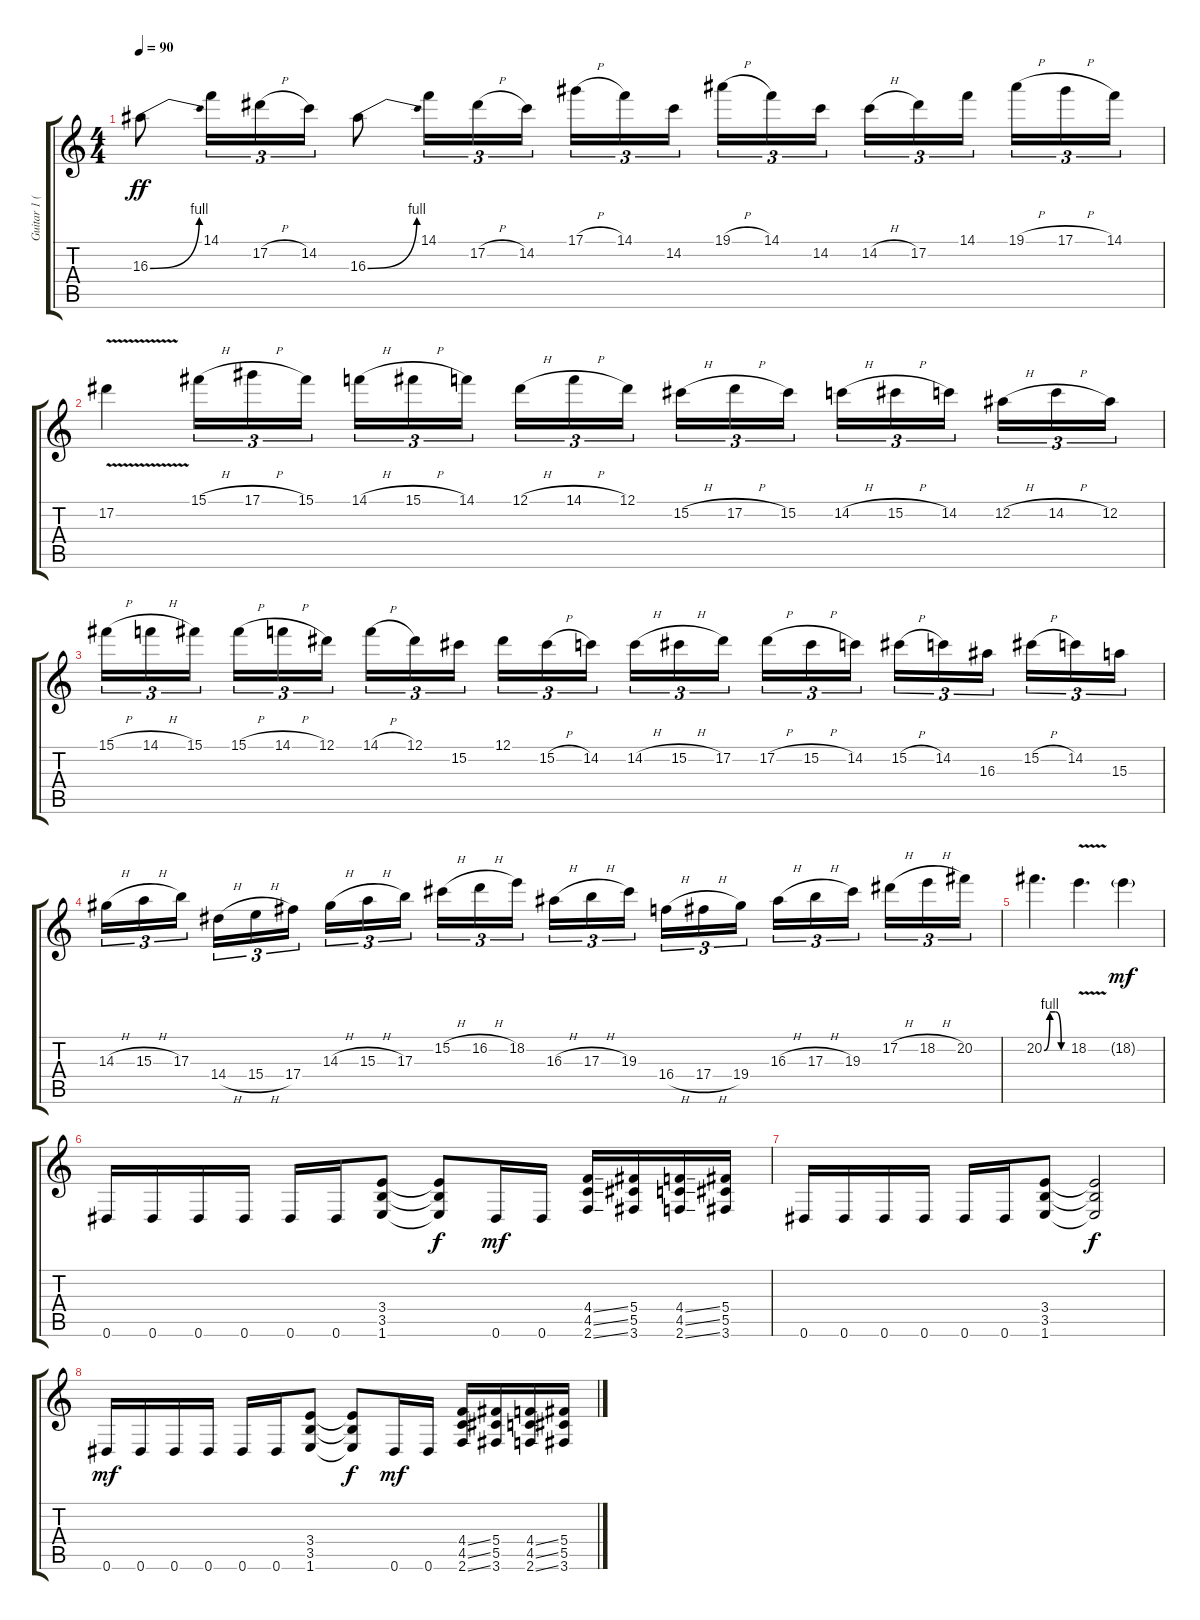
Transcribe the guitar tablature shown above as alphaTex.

\track ("Guitar 1 (Dave Mustaine)" "Guitar 1 (") {instrument distortionguitar}
\staff {score tabs}
\tuning (Eb4 Bb3 Gb3 Db3 Ab2 Eb2) {hide}
\ts (4 4)
\tempo 90
\clef g2
\ks c
16.3{be (bend 0 0 60 4)}.8{dy ff} 14.1.16{tu (3 2)} 17.2{h}.16{tu (3 2)} 14.2.16{tu (3 2)} 16.3{be (bend 0 0 60 4)}.8 14.1.16{tu (3 2)} 17.2{h}.16{tu (3 2)} 14.2.16{tu (3 2)} 17.1{h}.16{tu (3 2)} 14.1.16{tu (3 2)} 14.2.16{tu (3 2) beam splitsecondary} 19.1{h}.16{tu (3 2)} 14.1.16{tu (3 2)} 14.2.16{tu (3 2)} 14.2{h}.16{tu (3 2)} 17.2.16{tu (3 2)} 14.1.16{tu (3 2) beam splitsecondary} 19.1{h}.16{tu (3 2)} 17.1{h}.16{tu (3 2)} 14.1.16{tu (3 2)} |
17.2{v}.4 15.1{h}.16{tu (3 2)} 17.1{h}.16{tu (3 2)} 15.1.16{tu (3 2) beam splitsecondary} 14.1{h}.16{tu (3 2)} 15.1{h}.16{tu (3 2)} 14.1.16{tu (3 2)} 12.1{h}.16{tu (3 2)} 14.1{h}.16{tu (3 2)} 12.1.16{tu (3 2) beam splitsecondary} 15.2{h}.16{tu (3 2)} 17.2{h}.16{tu (3 2)} 15.2.16{tu (3 2)} 14.2{h}.16{tu (3 2)} 15.2{h}.16{tu (3 2)} 14.2.16{tu (3 2) beam splitsecondary} 12.2{h}.16{tu (3 2)} 14.2{h}.16{tu (3 2)} 12.2.16{tu (3 2)} |
15.1{h}.16{tu (3 2)} 14.1{h}.16{tu (3 2)} 15.1.16{tu (3 2) beam splitsecondary} 15.1{h}.16{tu (3 2)} 14.1{h}.16{tu (3 2)} 12.1.16{tu (3 2)} 14.1{h}.16{tu (3 2)} 12.1.16{tu (3 2)} 15.2.16{tu (3 2) beam splitsecondary} 12.1.16{tu (3 2)} 15.2{h}.16{tu (3 2)} 14.2.16{tu (3 2)} 14.2{h}.16{tu (3 2)} 15.2{h}.16{tu (3 2)} 17.2.16{tu (3 2) beam splitsecondary} 17.2{h}.16{tu (3 2)} 15.2{h}.16{tu (3 2)} 14.2.16{tu (3 2)} 15.2{h}.16{tu (3 2)} 14.2.16{tu (3 2)} 16.3.16{tu (3 2) beam splitsecondary} 15.2{h}.16{tu (3 2)} 14.2.16{tu (3 2)} 15.3.16{tu (3 2)} |
14.3{h}.16{tu (3 2)} 15.3{h}.16{tu (3 2)} 17.3.16{tu (3 2) beam splitsecondary} 14.4{h}.16{tu (3 2)} 15.4{h}.16{tu (3 2)} 17.4.16{tu (3 2)} 14.3{h}.16{tu (3 2)} 15.3{h}.16{tu (3 2)} 17.3.16{tu (3 2) beam splitsecondary} 15.2{h}.16{tu (3 2)} 16.2{h}.16{tu (3 2)} 18.2.16{tu (3 2)} 16.3{h}.16{tu (3 2)} 17.3{h}.16{tu (3 2)} 19.3.16{tu (3 2) beam splitsecondary} 16.4{h}.16{tu (3 2)} 17.4{h}.16{tu (3 2)} 19.4.16{tu (3 2)} 16.3{h}.16{tu (3 2)} 17.3{h}.16{tu (3 2)} 19.3.16{tu (3 2) beam splitsecondary} 17.2{h}.16{tu (3 2)} 18.2{h}.16{tu (3 2)} 20.2.16{tu (3 2)} |
20.2{be (custom 0 0 15 4 30 4 45 0 60 0)}.4{d} 18.2{v}.4{d} 18.2{g}.4{dy mf} |
0.6.16 0.6.16 0.6.16 0.6.16 0.6.16 0.6.16 (3.4 3.5 1.6).8 (3.4{t} 3.5{t} 1.6{t}).8{dy f} 0.6.16{dy mf} 0.6.16 (4.4{ss} 4.5{ss} 2.6{ss}).16 (5.4 5.5 3.6).16 (4.4{ss} 4.5{ss} 2.6{ss}).16 (5.4 5.5 3.6).16 |
0.6.16 0.6.16 0.6.16 0.6.16 0.6.16 0.6.16 (3.4 3.5 1.6).8 (3.4{t} 3.5{t} 1.6{t}).2{dy f} |
0.6.16{dy mf} 0.6.16 0.6.16 0.6.16 0.6.16 0.6.16 (3.4 3.5 1.6).8 (3.4{t} 3.5{t} 1.6{t}).8{dy f} 0.6.16{dy mf} 0.6.16 (4.4{ss} 4.5{ss} 2.6{ss}).16 (5.4 5.5 3.6).16 (4.4{ss} 4.5{ss} 2.6{ss}).16 (5.4 5.5 3.6).16
